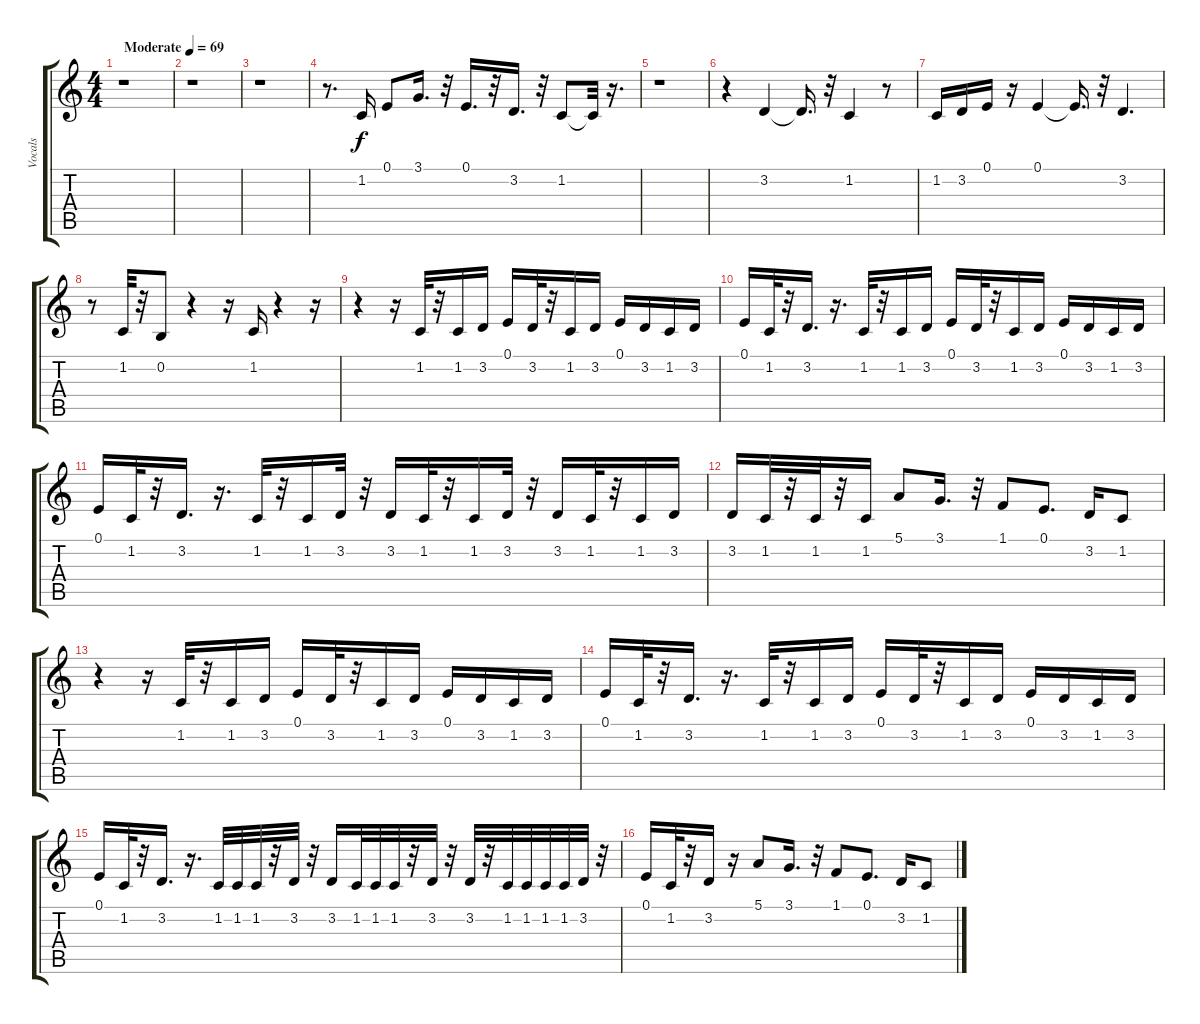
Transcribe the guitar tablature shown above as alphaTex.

\track ("Vocals" "Vocals") {instrument lead3calliope}
\staff {score tabs}
\tuning (E4 B3 G3 D3 A2 E2) {hide}
\ts (4 4)
\tempo (69 "Moderate")
\clef g2
\ks c
r.1{dy f instrument lead3calliope} |
r.1 |
r.1 |
r.8{d} 1.2.16 0.1.8 3.1.16{d} r.32 0.1.16{d} r.32 3.2.16{d} r.32 1.2.8 1.2{t}.32 r.16{d} |
r.1 |
r.4 3.2.4 3.2{t}.16{d} r.32 1.2.4 r.8 |
1.2.16 3.2.16 0.1.16 r.16 0.1.4 0.1{t}.16{d} r.32 3.2.4{d} |
r.8 1.2.32 r.32 0.2.8 r.4 r.16 1.2.16 r.4 r.16 |
r.4 r.16 1.2.32 r.32 1.2.16 3.2.16 0.1.16 3.2.32 r.32 1.2.16 3.2.16 0.1.16 3.2.16 1.2.16 3.2.16 |
0.1.16 1.2.32 r.32 3.2.16{d} r.16{d} 1.2.32 r.32 1.2.16 3.2.16 0.1.16 3.2.32 r.32 1.2.16 3.2.16 0.1.16 3.2.16 1.2.16 3.2.16 |
0.1.16 1.2.32 r.32 3.2.16{d} r.16{d} 1.2.32 r.32 1.2.16 3.2.32 r.32 3.2.16 1.2.32 r.32 1.2.16 3.2.32 r.32 3.2.16 1.2.32 r.32 1.2.16 3.2.16 |
3.2.16 1.2.32 r.32 1.2.32 r.32 1.2.16 5.1.8 3.1.16{d} r.32 1.1.8 0.1.8{d} 3.2.16 1.2.8 |
r.4 r.16 1.2.32 r.32 1.2.16 3.2.16 0.1.16 3.2.32 r.32 1.2.16 3.2.16 0.1.16 3.2.16 1.2.16 3.2.16 |
0.1.16 1.2.32 r.32 3.2.16{d} r.16{d} 1.2.32 r.32 1.2.16 3.2.16 0.1.16 3.2.32 r.32 1.2.16 3.2.16 0.1.16 3.2.16 1.2.16 3.2.16 |
0.1.16 1.2.32 r.32 3.2.16{d} r.16{d} 1.2.32 1.2.32 1.2.32 r.32 3.2.32 r.32 3.2.16 1.2.32 1.2.32 1.2.32 r.32 3.2.32 r.32 3.2.32 r.32 1.2.32 1.2.32 1.2.32 1.2.32 3.2.32 r.32 |
0.1.16 1.2.32 r.32 3.2.16 r.16 5.1.8 3.1.16{d} r.32 1.1.8 0.1.8{d} 3.2.16 1.2.8
